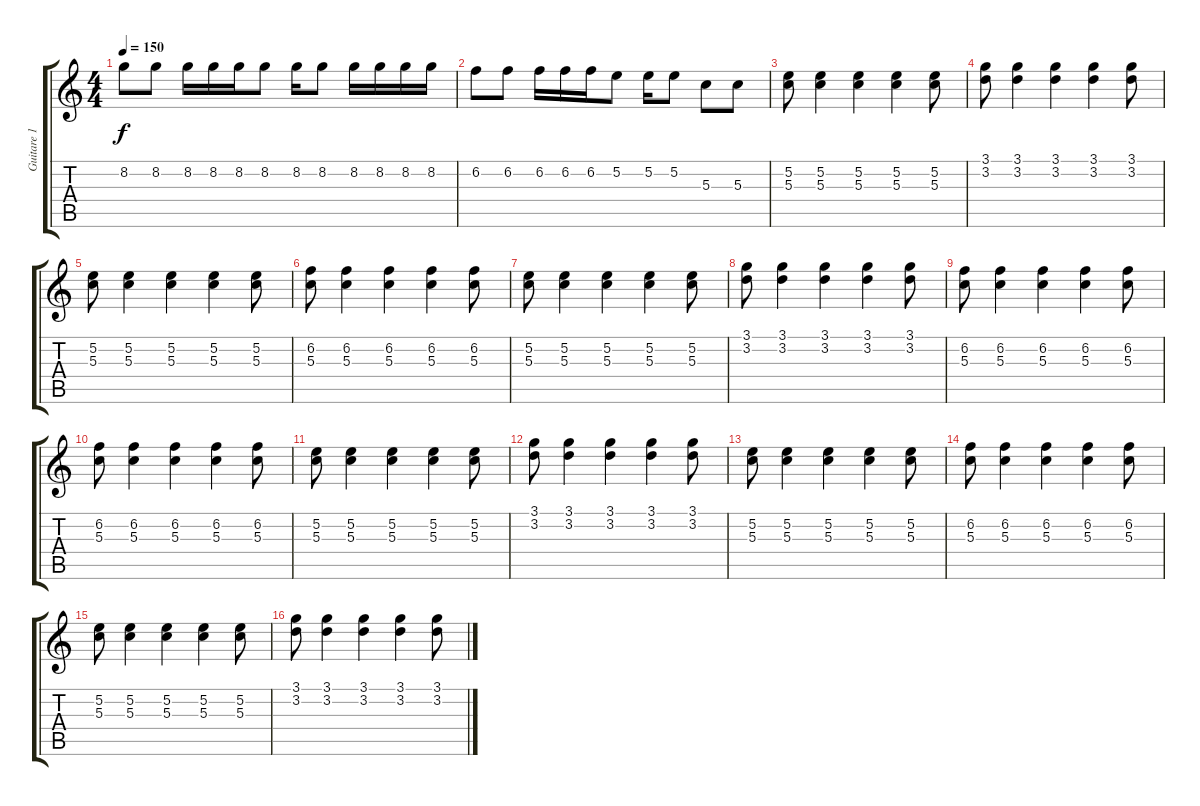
\track ("Guitare 1" "Guitare 1") {instrument distortionguitar}
\staff {score tabs}
\tuning (E4 B3 G3 D3 A2 E2) {hide}
\ts (4 4)
\tempo 150
\clef g2
\ks c
8.2.8{dy f} 8.2.8 8.2.16 8.2.16 8.2.16 8.2.8 8.2.16 8.2.8 8.2.16 8.2.16 8.2.16 8.2.16 |
6.2.8 6.2.8 6.2.16 6.2.16 6.2.16 5.2.8 5.2.16 5.2.8 5.3.8 5.3.8 |
(5.2 5.3).8 (5.2 5.3).4 (5.2 5.3).4 (5.2 5.3).4 (5.2 5.3).8 |
(3.1 3.2).8 (3.1 3.2).4 (3.1 3.2).4 (3.1 3.2).4 (3.1 3.2).8 |
(5.2 5.3).8 (5.2 5.3).4 (5.2 5.3).4 (5.2 5.3).4 (5.2 5.3).8 |
(6.2 5.3).8 (6.2 5.3).4 (6.2 5.3).4 (6.2 5.3).4 (6.2 5.3).8 |
(5.2 5.3).8 (5.2 5.3).4 (5.2 5.3).4 (5.2 5.3).4 (5.2 5.3).8 |
(3.1 3.2).8 (3.1 3.2).4 (3.1 3.2).4 (3.1 3.2).4 (3.1 3.2).8 |
(6.2 5.3).8 (6.2 5.3).4 (6.2 5.3).4 (6.2 5.3).4 (6.2 5.3).8 |
(6.2 5.3).8 (6.2 5.3).4 (6.2 5.3).4 (6.2 5.3).4 (6.2 5.3).8 |
(5.2 5.3).8 (5.2 5.3).4 (5.2 5.3).4 (5.2 5.3).4 (5.2 5.3).8 |
(3.1 3.2).8 (3.1 3.2).4 (3.1 3.2).4 (3.1 3.2).4 (3.1 3.2).8 |
(5.2 5.3).8 (5.2 5.3).4 (5.2 5.3).4 (5.2 5.3).4 (5.2 5.3).8 |
(6.2 5.3).8 (6.2 5.3).4 (6.2 5.3).4 (6.2 5.3).4 (6.2 5.3).8 |
(5.2 5.3).8 (5.2 5.3).4 (5.2 5.3).4 (5.2 5.3).4 (5.2 5.3).8 |
(3.1 3.2).8 (3.1 3.2).4 (3.1 3.2).4 (3.1 3.2).4 (3.1 3.2).8
